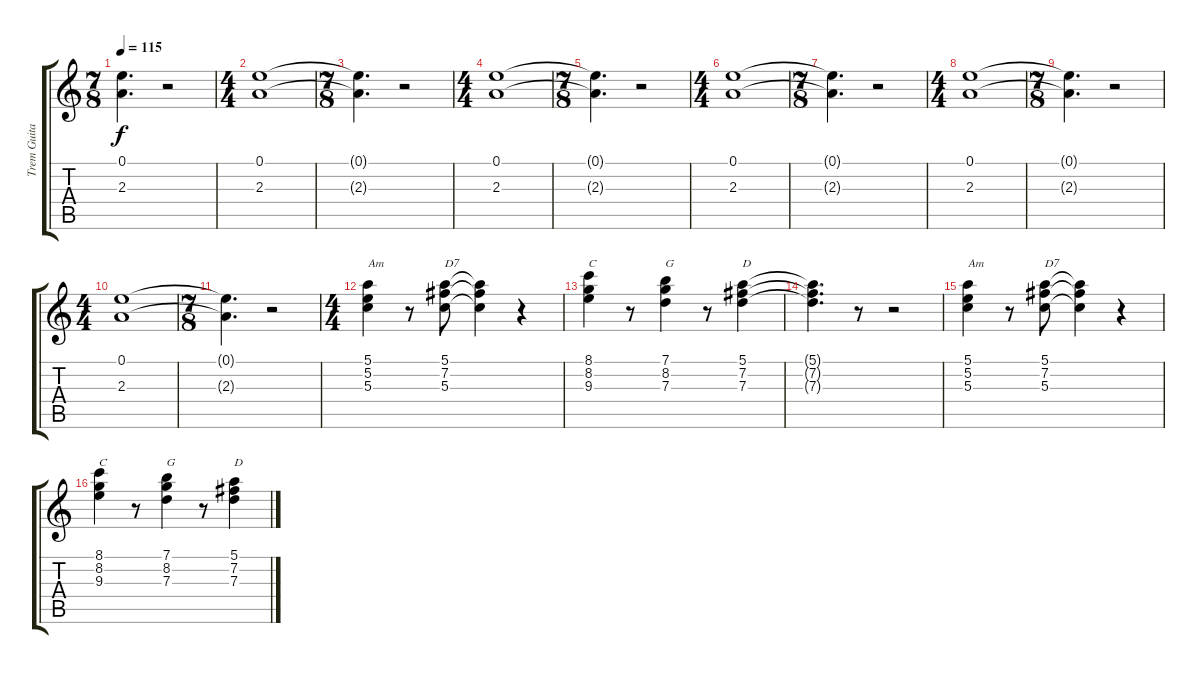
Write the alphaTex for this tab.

\track ("Trem Guitar" "Trem Guita") {instrument electricguitarclean}
\staff {score tabs}
\tuning (E4 B3 G3 D3 A2 E2) {hide}
\ts (7 8)
\tempo 115
\clef g2
\ks c
(0.1{t} 2.3{t}).4{d dy f} r.2 |
\ts (4 4)
(0.1 2.3).1 |
\ts (7 8)
(0.1{t} 2.3{t}).4{d} r.2 |
\ts (4 4)
(0.1 2.3).1 |
\ts (7 8)
(0.1{t} 2.3{t}).4{d} r.2 |
\ts (4 4)
(0.1 2.3).1 |
\ts (7 8)
(0.1{t} 2.3{t}).4{d} r.2 |
\ts (4 4)
(0.1 2.3).1 |
\ts (7 8)
(0.1{t} 2.3{t}).4{d} r.2 |
\ts (4 4)
(0.1 2.3).1 |
\ts (7 8)
(0.1{t} 2.3{t}).4{d} r.2 |
\ts (4 4)
(5.1 5.2 5.3).4{txt "Am"} r.8 (5.1 7.2 5.3).8{txt "D7"} (5.1{t} 7.2{t} 5.3{t}).4 r.4 |
(8.1 8.2 9.3).4{txt "C"} r.8 (7.1 8.2 7.3).4{txt "G"} r.8 (5.1 7.2 7.3).4{txt "D"} |
(5.1{t} 7.2{t} 7.3{t}).4{d} r.8 r.2 |
(5.1 5.2 5.3).4{txt "Am"} r.8 (5.1 7.2 5.3).8{txt "D7"} (5.1{t} 7.2{t} 5.3{t}).4 r.4 |
(8.1 8.2 9.3).4{txt "C"} r.8 (7.1 8.2 7.3).4{txt "G"} r.8 (5.1 7.2 7.3).4{txt "D"}
